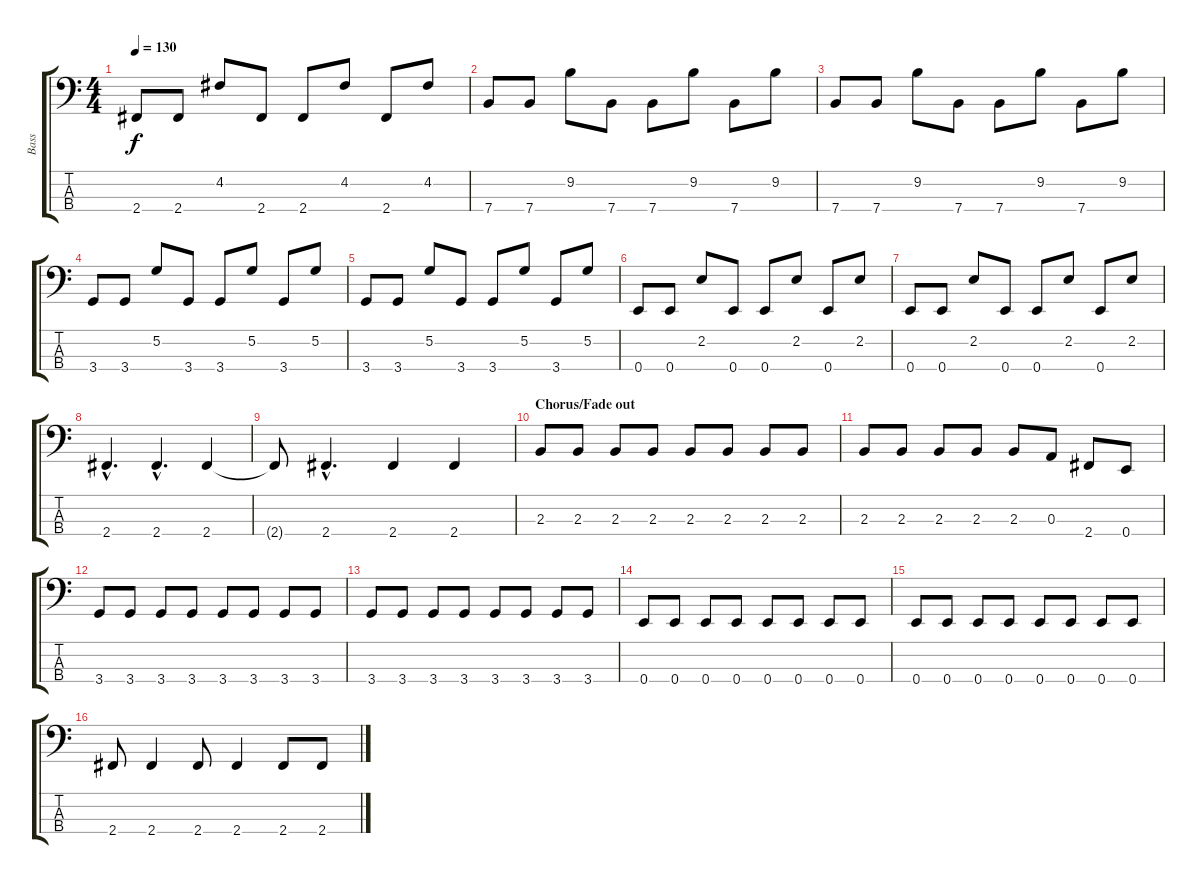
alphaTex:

\track ("Bass" "Bass") {instrument electricbassfinger}
\staff {score tabs}
\tuning (G2 D2 A1 E1) {hide}
\ts (4 4)
\tempo 130
\clef f4
\ks c
2.4.8{dy f} 2.4.8 4.2.8 2.4.8 2.4.8 4.2.8 2.4.8 4.2.8 |
7.4.8 7.4.8 9.2.8 7.4.8 7.4.8 9.2.8 7.4.8 9.2.8 |
7.4.8 7.4.8 9.2.8 7.4.8 7.4.8 9.2.8 7.4.8 9.2.8 |
3.4.8 3.4.8 5.2.8 3.4.8 3.4.8 5.2.8 3.4.8 5.2.8 |
3.4.8 3.4.8 5.2.8 3.4.8 3.4.8 5.2.8 3.4.8 5.2.8 |
0.4.8 0.4.8 2.2.8 0.4.8 0.4.8 2.2.8 0.4.8 2.2.8 |
0.4.8 0.4.8 2.2.8 0.4.8 0.4.8 2.2.8 0.4.8 2.2.8 |
2.4{hac}.4{d} 2.4{hac}.4{d} 2.4.4 |
2.4{t}.8 2.4{hac}.4{d} 2.4.4 2.4.4 |
\section ("" "Chorus/Fade out")
2.3.8 2.3.8 2.3.8 2.3.8 2.3.8 2.3.8 2.3.8 2.3.8 |
2.3.8 2.3.8 2.3.8 2.3.8 2.3.8 0.3.8 2.4.8 0.4.8 |
3.4.8 3.4.8 3.4.8 3.4.8 3.4.8 3.4.8 3.4.8 3.4.8 |
3.4.8 3.4.8 3.4.8 3.4.8 3.4.8 3.4.8 3.4.8 3.4.8 |
0.4.8 0.4.8 0.4.8 0.4.8 0.4.8 0.4.8 0.4.8 0.4.8 |
0.4.8 0.4.8 0.4.8 0.4.8 0.4.8 0.4.8 0.4.8 0.4.8 |
2.4.8 2.4.4 2.4.8 2.4.4 2.4.8 2.4.8
